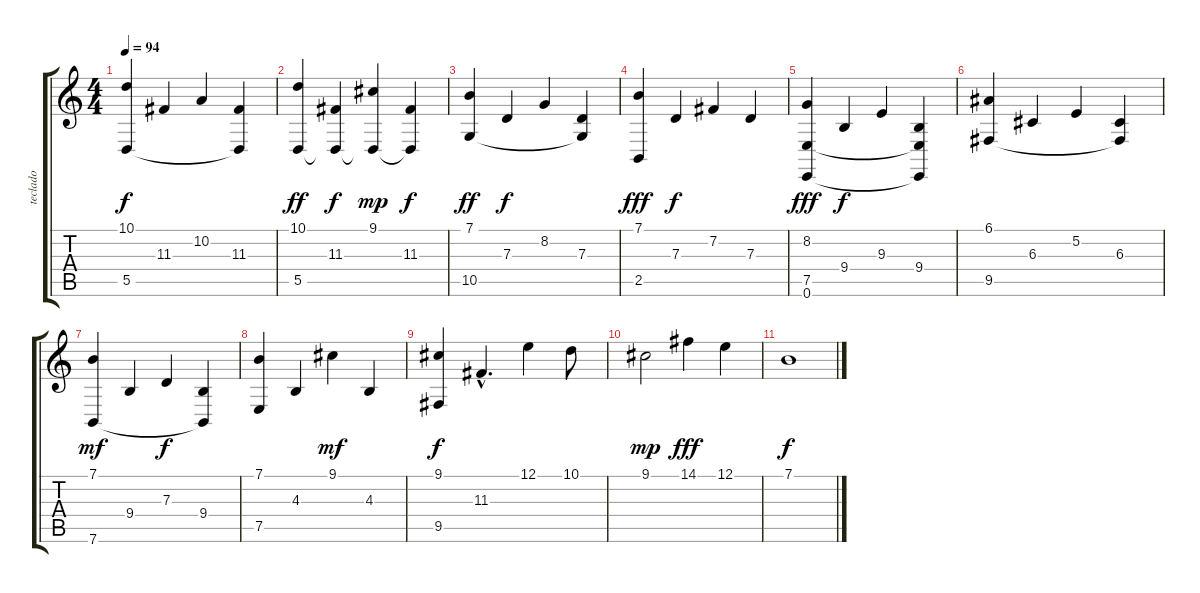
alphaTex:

\track ("teclado" "teclado") {instrument brightacousticpiano}
\staff {score tabs}
\tuning (E4 B3 G3 D3 A2 E2) {hide}
\ts (4 4)
\tempo 94
\clef g2
\ks c
(10.1 5.5).4{dy f} 11.3.4 10.2.4 (11.3 5.5{t}).4 |
(10.1 5.5).4{dy ff} (11.3 5.5{t}).4{dy f} (9.1 5.5{t}).4{dy mp} (11.3 5.5{t}).4{dy f} |
(7.1 10.5).4{dy ff} 7.3.4{dy f} 8.2.4 (7.3 10.5{t}).4 |
(7.1 2.5).4{dy fff} 7.3.4{dy f} 7.2.4 7.3.4 |
(8.2 7.5 0.6).4{dy fff} 9.4.4{dy f} 9.3.4 (9.4 7.5{t} 0.6{t}).4 |
(6.1 9.5).4 6.3.4 5.2.4 (6.3 9.5{t}).4 |
(7.1 7.6).4{dy mf} 9.4.4 7.3.4{dy f} (9.4 7.6{t}).4 |
(7.1 7.5).4 4.3.4 9.1.4{dy mf} 4.3.4 |
(9.1 9.5).4{dy f} 11.3{hac}.4{d} 12.1.4 10.1.8 |
9.1.2{dy mp} 14.1.4{dy fff} 12.1.4 |
7.1.1{dy f}
